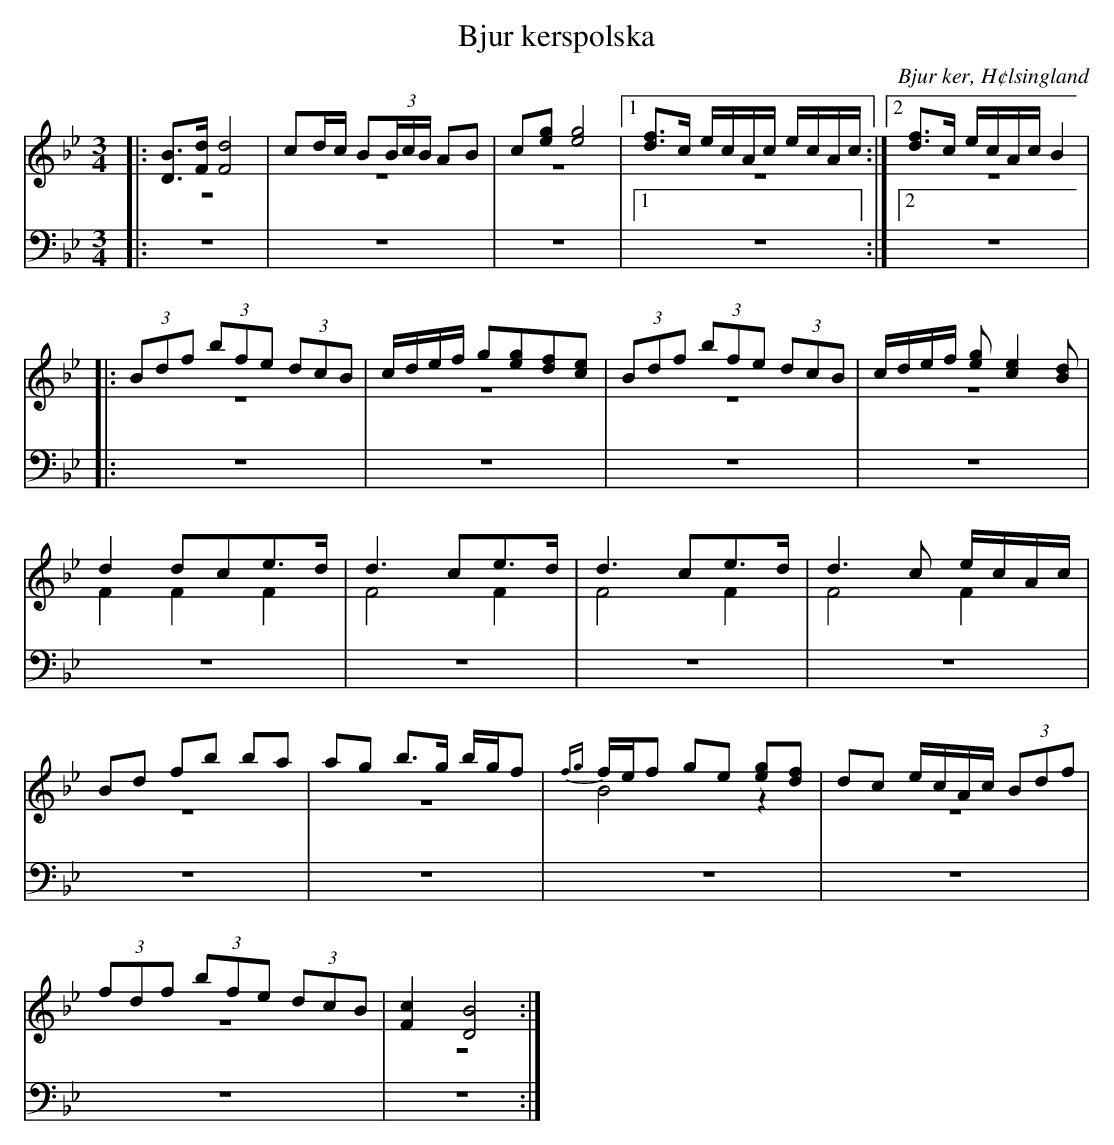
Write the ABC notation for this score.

X:1
T: Bjur kerspolska
O: Bjur ker, H¢lsingland
M: 3/4
L: 1/8
K: Bb
V:1
V:2 merge
V:3
V:1
|:[DB]>[Fd] [F4d4]|cd/c/ B(3B/c/B/ AB|c[eg] [e4g4]  |1[df]>c e/c/A/c/ e/c/A/c/:|2[df]>c e/c/A/c/ B2|
|:(3Bdf  (3bfe (3dcB |c/d/e/f/ g[eg][df][ce]|(3Bdf  (3bfe (3dcB |c/d/e/f/ [eg][c2e2][Bd]|
d2 dce>d|d3 ce>d|d3 ce>d|d3 c e/c/A/c/ |
Bd fb ba|ag b>g b/g/f|{fg}f/e/f ge [eg][df]|dc e/c/A/c/ (3Bdf|
(3fdf (3bfe (3dcB|[F2c2] [D4B4]:|
V:2
|: z6| z6|z6|1z6:|2 z6|
|:z6|z6|z6|z6|
F2 F2 F2|F4 F2|F4 F2|F4 F2|
z6|z6|B4 z2|z6|
z6|z6:|
V:3 clef=bass
|: z6| z6|z6|1z6:|2 z6|
|:z6| z6|z6|z6|
z6|z6|z6|z6|
z6|z6|z6|z6|
z6|z6:|
